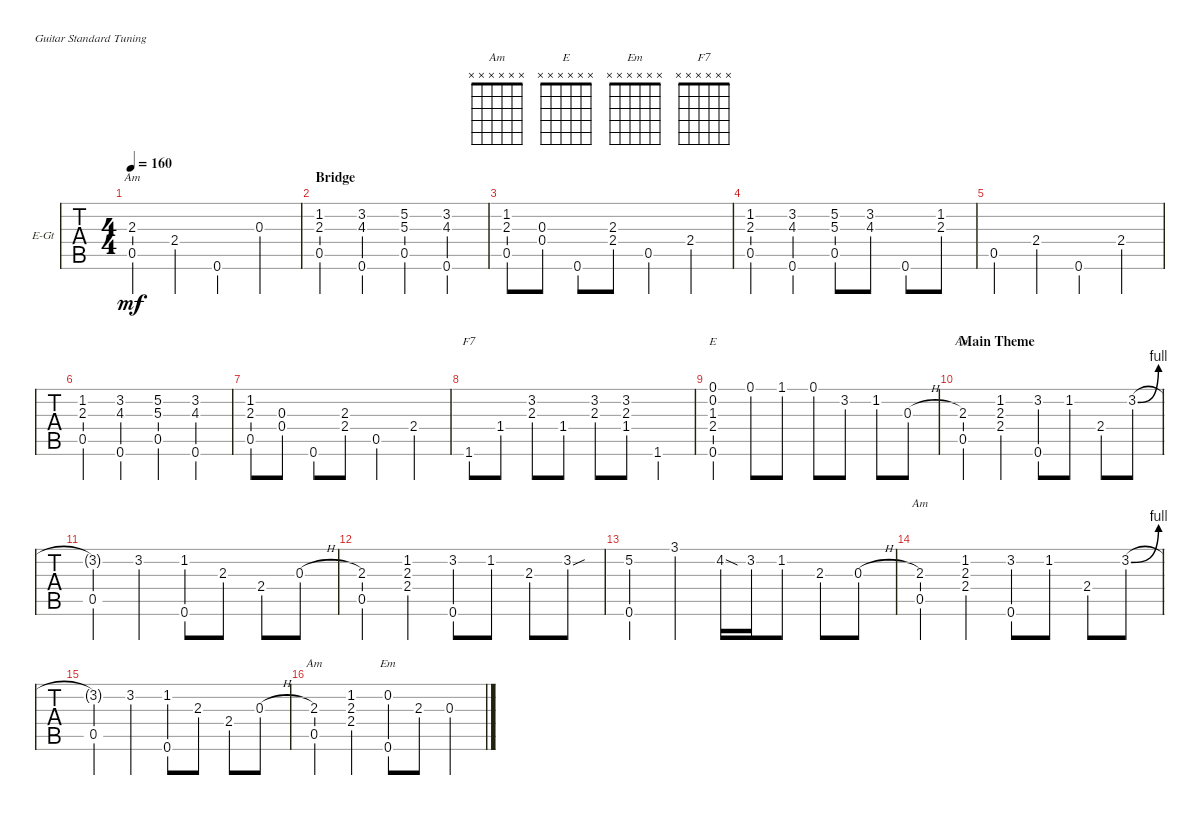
\defaultSystemsLayout 4
\bracketExtendMode groupsimilarinstruments
\firstSystemTrackNameOrientation horizontal
\otherSystemsTrackNameOrientation horizontal
\track ("Electric Guitar" "E-Gt") {instrument acousticguitarnylon}
\staff {tabs}
\tuning (E4 B3 G3 D3 A2 E2)
\chord ("Am" x x x x x x)
\chord ("E" x x x x x x)
\chord ("Em" x x x x x x)
\chord ("F7" x x x x x x)
\ts (4 4)
\tempo 160
\clef g2
\ks aminor
(2.3 0.5).4{ch "Am" dy mf} 2.4.4 0.6.4 0.3.4 |
\section ("" "Bridge")
(0.5 2.3 1.2).4 (3.2 4.3 0.6).4 (5.3 5.2 0.5).4 (4.3 3.2 0.6).4 |
(2.3 1.2 0.5).8 (0.3 0.4).8 0.6.8 (2.3 2.4).8 0.5.4 2.4.4 |
(0.5 2.3 1.2).4 (3.2 4.3 0.6).4 (0.5 5.3 5.2).8 (3.2 4.3).8 0.6.8 (2.3 1.2).8 |
0.5.4 2.4.4 0.6.4 2.4.4 |
(0.5 2.3 1.2).4 (3.2 4.3 0.6).4 (5.3 5.2 0.5).4 (4.3 3.2 0.6).4 |
(2.3 1.2 0.5).8 (0.3 0.4).8 0.6.8 (2.3 2.4).8 0.5.4 2.4.4 |
1.6.8{ch "F7"} 1.4.8 (2.3 3.2).8 1.4.8 (2.3 3.2).8 (3.2 2.3 1.4).8 1.6.4 |
(0.6 2.4 1.3 0.2 0.1).4{ch "E"} 0.1.8 1.1.8 0.1.8 3.2.8 1.2.8 0.3{h}.8 |
\section ("" "Main Theme")
(2.3 0.5).4{ch "Am"} (2.4 2.3 1.2).4 (3.2 0.6).8 1.2.8 2.4.8 3.2{be (bend 0 0 15 4)}.8 |
(0.5 3.2{t}).4 3.2.4 (1.2 0.6).8 2.3.8 2.4.8 0.3{h}.8 |
(0.5 2.3).4 (2.3 1.2 2.4).4 (0.6 3.2).8 1.2.8 2.3.8 3.2{sou}.8 |
(5.2 0.6).4 3.1.4 4.2{sod}.16 3.2.16 1.2.8 2.3.8 0.3{h}.8 |
(0.5 2.3).4{ch "Am"} (2.3 2.4 1.2).4 (0.6 3.2).8 1.2.8 2.4.8 3.2{be (bend 0 0 15 4)}.8 |
(0.5 3.2{t}).4 3.2.4 (0.6 1.2).8 2.3.8 2.4.8 0.3{h}.8 |
(2.3 0.5).4{ch "Am"} (2.4 2.3 1.2).4 (0.2 0.6).8{ch "Em"} 2.3.8 0.3{h}.4
